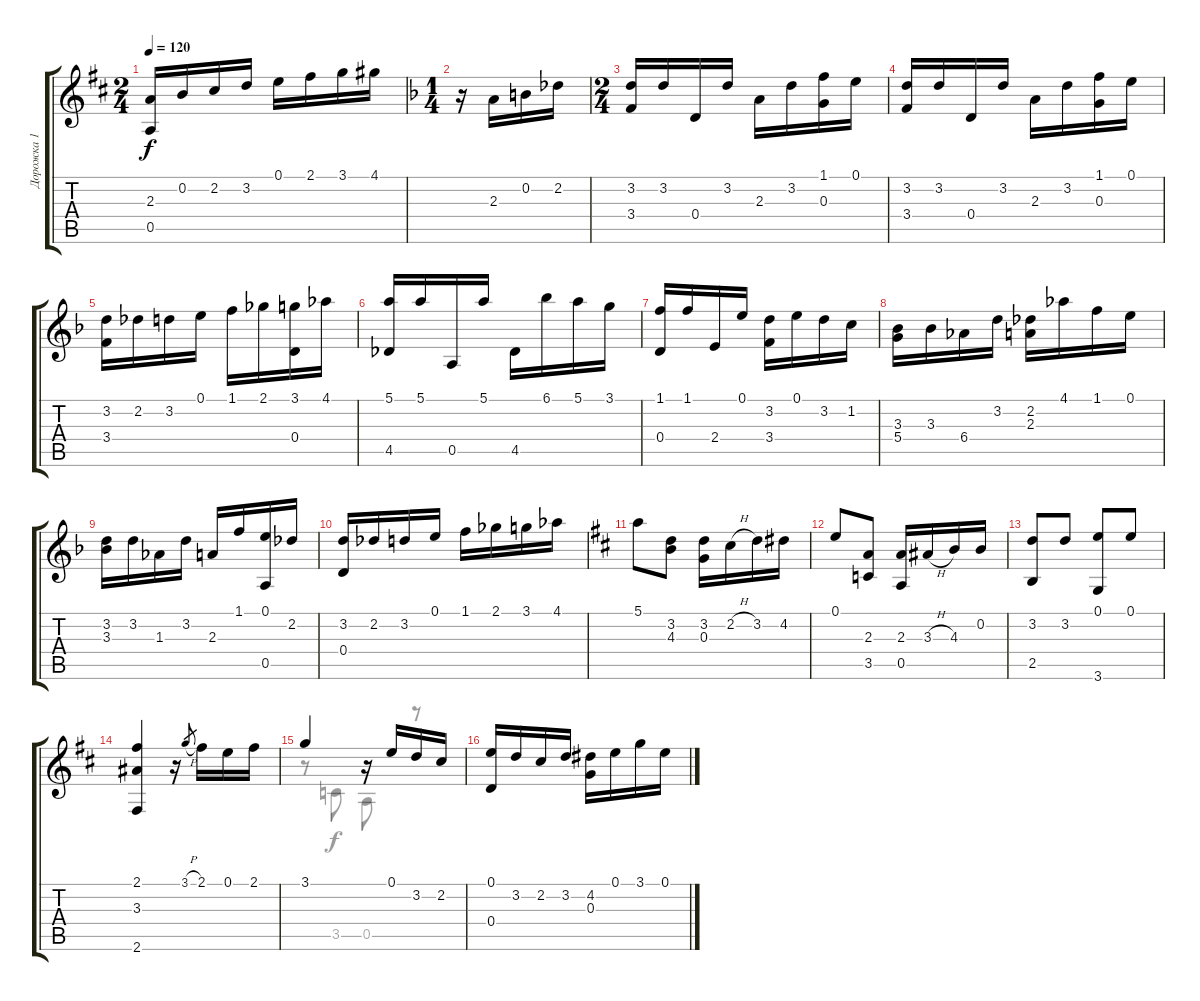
\track ("Дорожка 1" "Дорожка 1") {instrument acousticguitarnylon}
\staff {score tabs}
\tuning (E4 B3 G3 D3 A2 E2) {hide}
\voice
\ts (2 4)
\tempo 120
\clef g2
\ks d
(2.3 0.5).16{dy f} 0.2.16 2.2.16 3.2.16 0.1.16 2.1.16 3.1.16 4.1.16 |
\ts (1 4)
\ks f
r.16 2.3.16 0.2.16 2.2.16 |
\ts (2 4)
(3.2 3.4).16 3.2.16 0.4.16 3.2.16 2.3.16 3.2.16 (1.1 0.3).16 0.1.16 |
(3.2 3.4).16 3.2.16 0.4.16 3.2.16 2.3.16 3.2.16 (1.1 0.3).16 0.1.16 |
(3.2 3.4).16 2.2.16 3.2.16 0.1.16 1.1.16 2.1.16 (3.1 0.4).16 4.1.16 |
(5.1 4.5).16 5.1.16 0.5.16 5.1.16 4.5.16 6.1.16 5.1.16 3.1.16 |
(1.1 0.4).16 1.1.16 2.4.16 0.1.16 (3.2 3.4).16 0.1.16 3.2.16 1.2.16 |
(3.3 5.4).16 3.3.16 6.4.16 3.2.16 (2.2 2.3).16 4.1.16 1.1.16 0.1.16 |
(3.2 3.3).16 3.2.16 1.3.16 3.2.16 2.3.16 1.1.16 (0.1 0.5).16 2.2.16 |
(3.2 0.4).16 2.2.16 3.2.16 0.1.16 1.1.16 2.1.16 3.1.16 4.1.16 |
\ks d
5.1.8 (3.2 4.3).8 (3.2 0.3).16 2.2{h}.16 3.2.16 4.2.16 |
0.1.8 (2.3 3.5).8 (2.3 0.5).16 3.3{h}.16 4.3.16 0.2.16 |
(3.2 2.5).8 3.2.8 (0.1 3.6).8 0.1.8 |
(2.1 3.3 2.6).4 r.16 3.1{h}.8{gr} 2.1.16 0.1.16 2.1.16 |
3.1.4 r.16 0.1.16 3.2.16 2.2.16 |
(0.1 0.4).16 3.2.16 2.2.16 3.2.16 (4.2 0.3).16 0.1.16 3.1.16 0.1.16
\voice
\clef g2
\ottava regular
\simile none
\ks d
|
\ks f
|
|
|
|
|
|
|
|
|
\ks d
|
|
|
|
r.8 3.5.8 0.5.8 r.8 |
